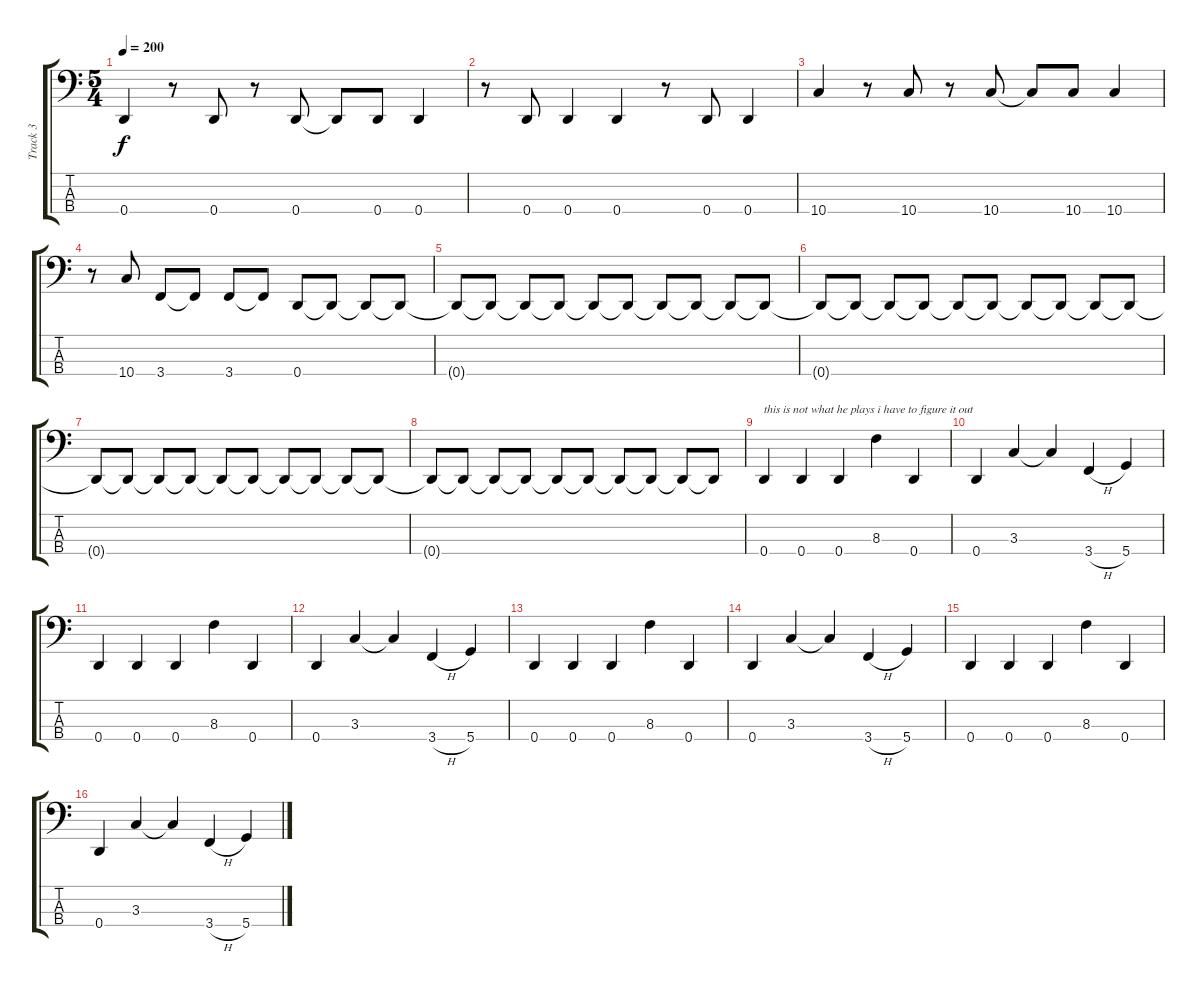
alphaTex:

\track ("Track 3" "Track 3") {instrument electricbasspick}
\staff {score tabs}
\tuning (G2 D2 A1 D1) {hide}
\ts (5 4)
\tempo 200
\clef f4
\ks c
0.4.4{dy f} r.8 0.4.8 r.8 0.4.8 0.4{t}.8 0.4.8 0.4.4 |
r.8 0.4.8 0.4.4 0.4.4 r.8 0.4.8 0.4.4 |
10.4.4 r.8 10.4.8 r.8 10.4.8 10.4{t}.8 10.4.8 10.4.4 |
r.8 10.4.8 3.4.8 3.4{t}.8 3.4.8 3.4{t}.8 0.4.8 0.4{t}.8 0.4{t}.8 0.4{t}.8 |
0.4{t}.8 0.4{t}.8 0.4{t}.8 0.4{t}.8 0.4{t}.8 0.4{t}.8 0.4{t}.8 0.4{t}.8 0.4{t}.8 0.4{t}.8 |
0.4{t}.8 0.4{t}.8 0.4{t}.8 0.4{t}.8 0.4{t}.8 0.4{t}.8 0.4{t}.8 0.4{t}.8 0.4{t}.8 0.4{t}.8 |
0.4{t}.8 0.4{t}.8 0.4{t}.8 0.4{t}.8 0.4{t}.8 0.4{t}.8 0.4{t}.8 0.4{t}.8 0.4{t}.8 0.4{t}.8 |
0.4{t}.8 0.4{t}.8 0.4{t}.8 0.4{t}.8 0.4{t}.8 0.4{t}.8 0.4{t}.8 0.4{t}.8 0.4{t}.8 0.4{t}.8 |
0.4.4{txt "this is not what he plays i have to figure it out"} 0.4.4 0.4.4 8.3.4 0.4.4 |
0.4.4 3.3.4 3.3{t}.4 3.4{h}.4 5.4.4 |
0.4.4 0.4.4 0.4.4 8.3.4 0.4.4 |
0.4.4 3.3.4 3.3{t}.4 3.4{h}.4 5.4.4 |
0.4.4 0.4.4 0.4.4 8.3.4 0.4.4 |
0.4.4 3.3.4 3.3{t}.4 3.4{h}.4 5.4.4 |
0.4.4 0.4.4 0.4.4 8.3.4 0.4.4 |
0.4.4 3.3.4 3.3{t}.4 3.4{h}.4 5.4.4
